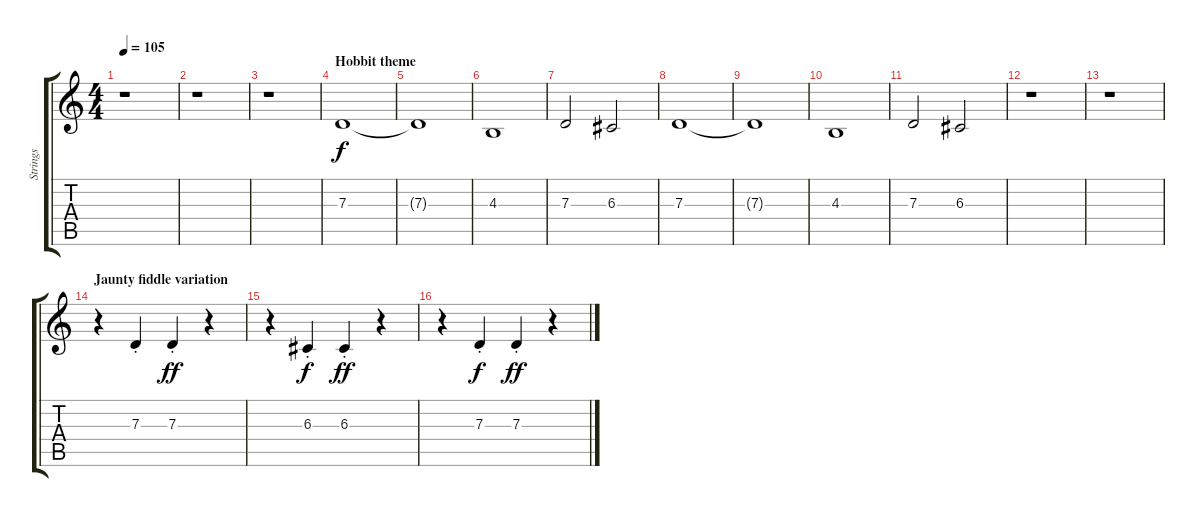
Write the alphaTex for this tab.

\track ("Strings" "Strings") {instrument stringensemble1}
\staff {score tabs}
\tuning (E4 B3 G3 D3 A2 E2) {hide}
\ts (4 4)
\tempo 105
\clef g2
\ks c
r.1{dy f instrument stringensemble1} |
r.1{instrument stringensemble2} |
r.1 |
\section ("" "Hobbit theme")
7.3.1 |
7.3{t}.1 |
4.3.1 |
7.3.2 6.3.2 |
7.3.1 |
7.3{t}.1 |
4.3.1 |
7.3.2 6.3.2 |
r.1 |
r.1 |
\section ("" "Jaunty fiddle variation")
r.4{instrument stringensemble1} 7.3{st}.4 7.3{st}.4{dy ff} r.4 |
r.4{instrument stringensemble1} 6.3{st}.4{dy f} 6.3{st}.4{dy ff} r.4 |
r.4{instrument stringensemble1} 7.3{st}.4{dy f} 7.3{st}.4{dy ff} r.4
